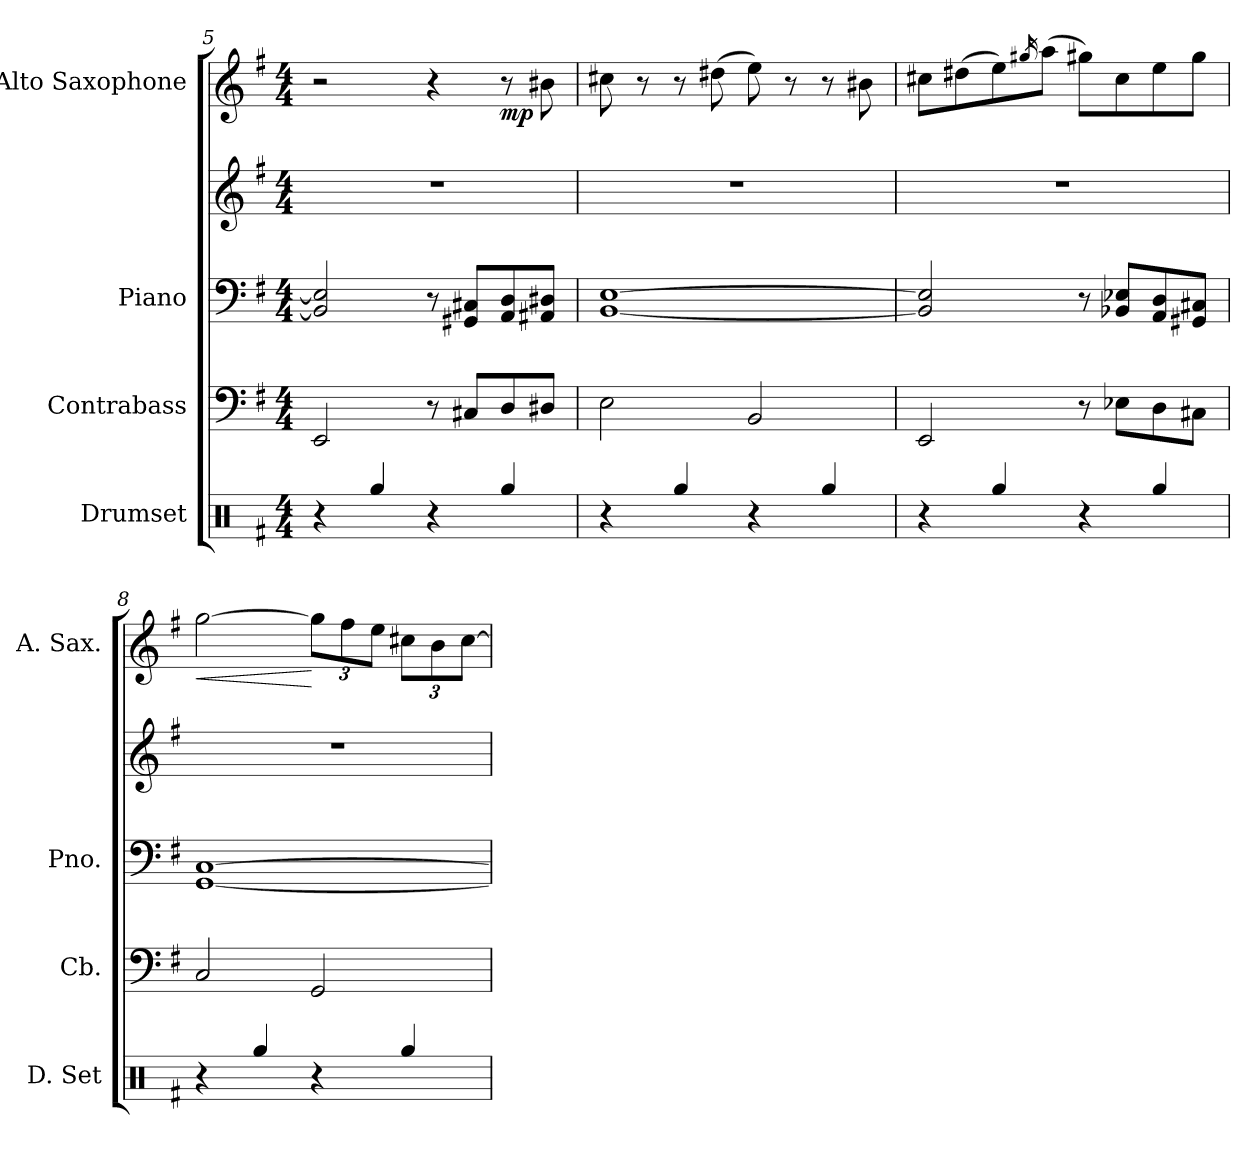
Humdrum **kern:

**kern	**kern	**kern	**kern	**kern	**dynam
*part4	*part3	*part2	*part2	*part1	*part1
*staff5	*staff4	*staff3	*staff2	*staff1	*staff1
*I"Drumset	*I"Contrabass	*I"Piano	*	*I"Alto Saxophone	*
*I'D. Set	*I'Cb.	*I'Pno.	*	*I'A. Sax.	*
*clefX	*clefF4	*clefF4	*clefG2	*clefG2	*
*	*ITrd7c12	*	*	*ITrd5c9	*
*k[f#]	*k[f#]	*k[f#]	*k[f#]	*k[b-e-]	*
*M4/4	*M4/4	*M4/4	*M4/4	*M4/4	*
=5	=5	=5	=5	=5	=5
4r	2EEE/	2BB/] 2E/]	1r	2r	.
4Rgg/	.	.	.	.	.
4r	8r	8r	.	4r	.
.	8CC#X/L	8GG#X/ 8C#X/L	.	.	.
!	!	!	!	!	!LO:DY:b
4Rgg/	8DD/	8AA/ 8D/	.	8r	mp
.	8DD#X/J	8AA#X/ 8D#X/J	.	8d#X\	.
!!LO:LB:g=z
=6	=6	=6	=6	=6	=6
4r	2EE\	[1BB [1E	1r	8en\	.
.	.	.	.	8r	.
4Rgg/	.	.	.	8r	.
.	.	.	.	(>8f#X\	.
4r	2BBB/	.	.	8g\)	.
.	.	.	.	8r	.
4Rgg/	.	.	.	8r	.
.	.	.	.	8d#X\	.
=7	=7	=7	=7	=7	=7
4r	2EEE/	2BB/] 2E/]	1r	8en\L	.
.	.	.	.	(>8f#X\	.
4Rgg/	.	.	.	8g\)	.
.	.	.	.	16qbn/	.
.	.	.	.	(>8cc\J	.
4r	8r	8r	.	8b\L)	.
.	8EE-X\L	8BB-X/ 8E-X/L	.	8e\	.
4Rgg/	8DD\	8AA/ 8D/	.	8g\	.
.	8CC#X\J	8GG#X/ 8C#X/J	.	8b\J	.
=8	=8	=8	=8	=8	=8
!	!	!	!	!	!LO:HP:b
4r	2CC/	[1GG [1C	1r	[2b-\	<
4Rgg/	.	.	.	.	.
*	*	*	*	*Xbrackettup	*
4r	2GGG/	.	.	12b-\L]	[
.	.	.	.	12a\	.
.	.	.	.	12g\J	.
4Rgg/	.	.	.	12en\L	.
.	.	.	.	12d\	.
.	.	.	.	[12e\J	.
=	=	=	=	=	=
*-	*-	*-	*-	*-	*-
